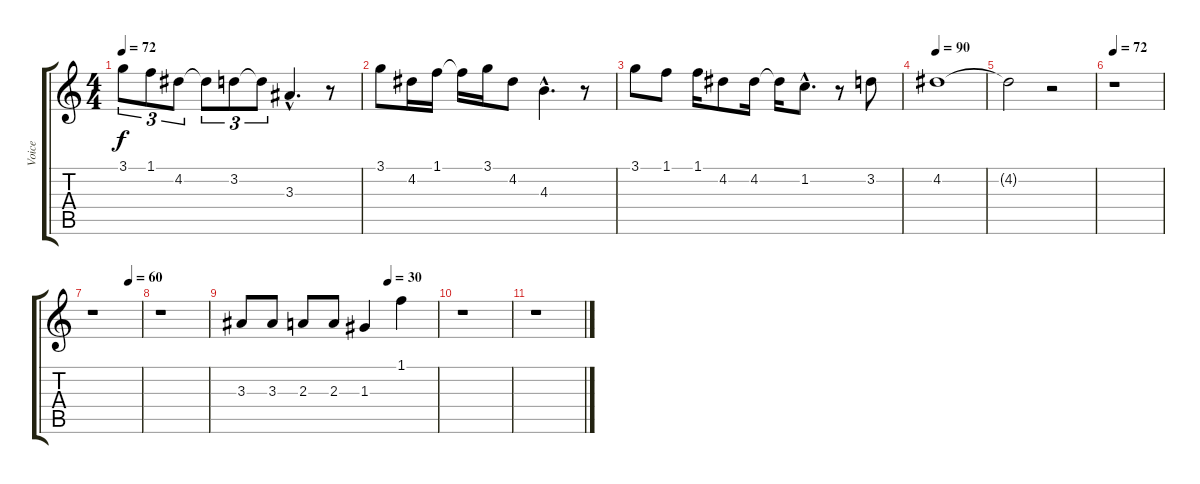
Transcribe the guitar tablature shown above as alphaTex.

\track ("Voice" "Voice") {instrument flute}
\staff {score tabs}
\tuning (E5 B4 G4 D4 A3 E3) {hide}
\ts (4 4)
\tempo 72
\clef g2
\ks c
3.1.8{tu (3 2) dy f} 1.1.8{tu (3 2)} 4.2.8{tu (3 2)} 4.2{t}.8{tu (3 2)} 3.2.8{tu (3 2)} 3.2{t}.8{tu (3 2)} 3.3{hac}.4{d} r.8 |
3.1.8 4.2.16 1.1.16 1.1{t}.16 3.1.16 4.2.8 4.3{hac}.4{d} r.8 |
3.1.8 1.1.8 1.1.16 4.2.8 4.2.16 4.2{t}.16 1.2{hac}.8{d} r.8 3.2.8 |
\tempo 90
4.2.1 |
4.2{t}.2 r.2 |
\tempo 72
r.1 |
\tempo (60 0.75)
r.1 |
r.1 |
\tempo (30 0.75)
3.3.8 3.3.8 2.3.8 2.3.8 1.3.4 1.1.4 |
r.1 |
r.1
